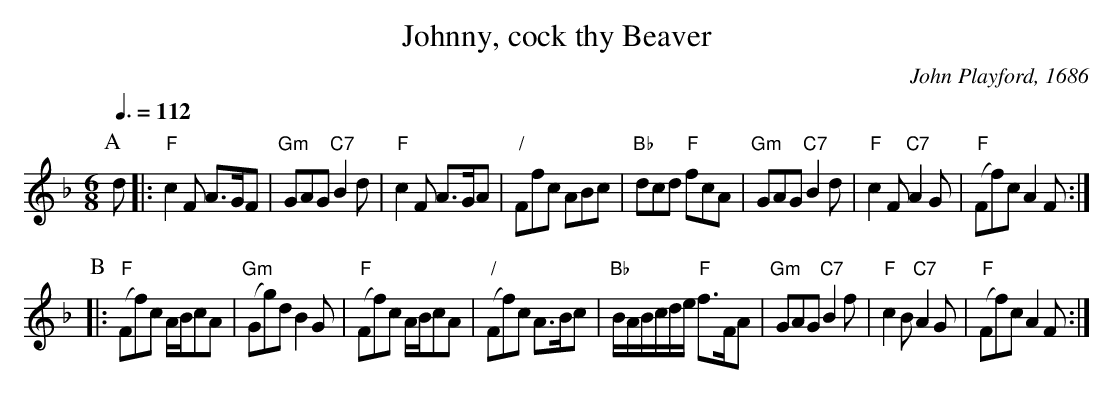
X:1
T:Johnny, cock thy Beaver
C:John Playford, 1686
M:6/8
L:1/8
Q:3/8=112
K:F
P:A
d |: "F"c2F A>GF | "Gm"GAG "C7"B2d | "F"c2F A>GA | "/"Ffc ABc |\
"Bb"dcd "F"fcA | "Gm"GAG "C7"B2d | "F"c2F "C7"A2G | "F"(Ff)c A2F :|
P:B
|: "F"(Ff)c A/B/cA | "Gm"(Gg)d B2G | "F"(Ff)c A/B/cA | "/"(Ff)c A>Bc |\
"Bb"B/A/B/c/d/e/ "F"f>FA | "Gm"GAG "C7"B2f | "F"c2B "C7"A2G | "F"(Ff)c A2F :|
